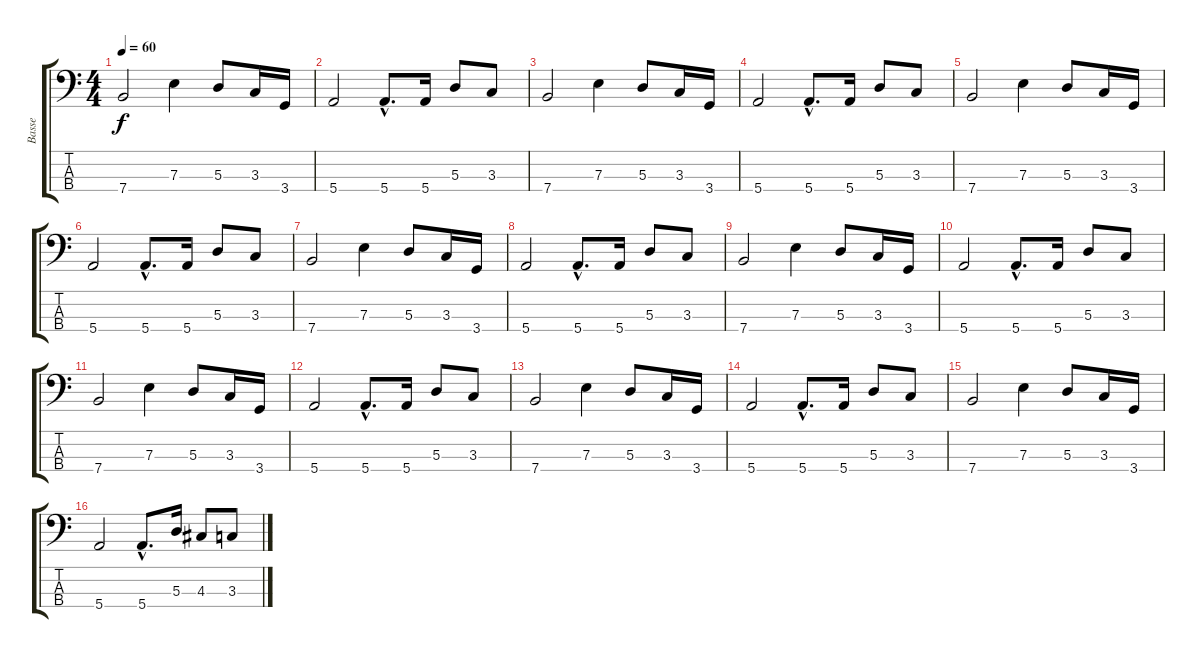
\track ("Basse" "Basse") {instrument acousticbass}
\staff {score tabs}
\tuning (G2 D2 A1 E1) {hide}
\ts (4 4)
\tempo 60
\clef f4
\ks c
7.4.2{dy f} 7.3.4 5.3.8 3.3.16 3.4.16 |
5.4.2 5.4{hac}.8{d} 5.4.16 5.3.8 3.3.8 |
7.4.2 7.3.4 5.3.8 3.3.16 3.4.16 |
5.4.2 5.4{hac}.8{d} 5.4.16 5.3.8 3.3.8 |
7.4.2 7.3.4 5.3.8 3.3.16 3.4.16 |
5.4.2 5.4{hac}.8{d} 5.4.16 5.3.8 3.3.8 |
7.4.2 7.3.4 5.3.8 3.3.16 3.4.16 |
5.4.2 5.4{hac}.8{d} 5.4.16 5.3.8 3.3.8 |
7.4.2 7.3.4 5.3.8 3.3.16 3.4.16 |
5.4.2 5.4{hac}.8{d} 5.4.16 5.3.8 3.3.8 |
7.4.2 7.3.4 5.3.8 3.3.16 3.4.16 |
5.4.2 5.4{hac}.8{d} 5.4.16 5.3.8 3.3.8 |
7.4.2 7.3.4 5.3.8 3.3.16 3.4.16 |
5.4.2 5.4{hac}.8{d} 5.4.16 5.3.8 3.3.8 |
7.4.2{volume 4} 7.3.4 5.3.8 3.3.16 3.4.16 |
5.4.2 5.4{hac}.8{d} 5.3.16 4.3.8 3.3.8
